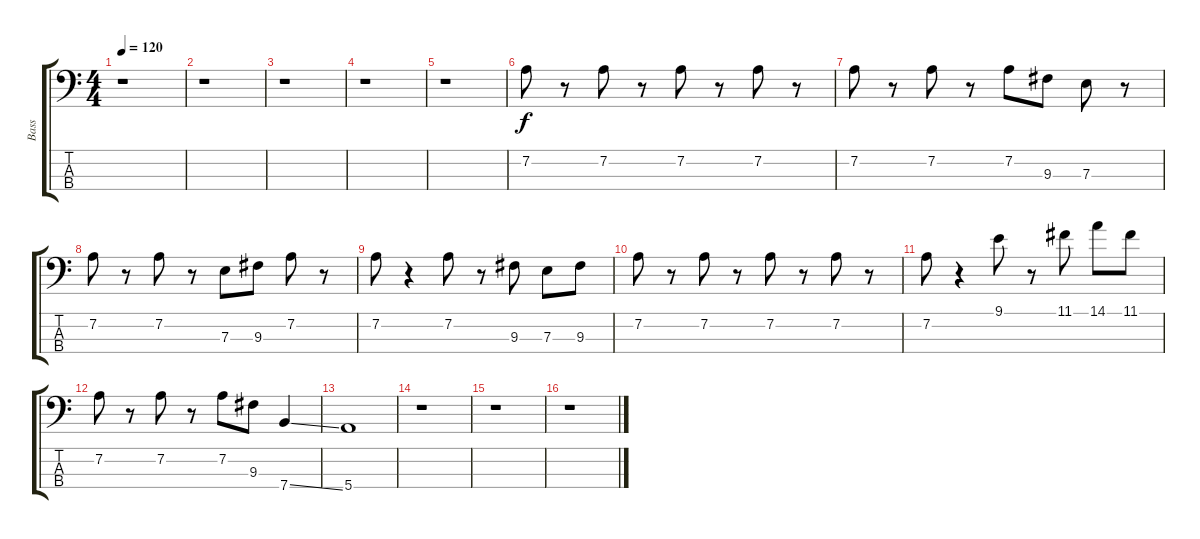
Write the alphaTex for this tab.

\track ("Bass" "Bass") {instrument electricbassfinger}
\staff {score tabs}
\tuning (G2 D2 A1 E1) {hide}
\ts (4 4)
\tempo 120
\clef f4
\ks c
r.1{dy f} |
r.1 |
r.1 |
r.1 |
r.1 |
7.2.8 r.8 7.2.8 r.8 7.2.8 r.8 7.2.8 r.8 |
7.2.8 r.8 7.2.8 r.8 7.2.8 9.3.8 7.3.8 r.8 |
7.2.8 r.8 7.2.8 r.8 7.3.8 9.3.8 7.2.8 r.8 |
7.2.8 r.4 7.2.8 r.8 9.3.8 7.3.8 9.3.8 |
7.2.8 r.8 7.2.8 r.8 7.2.8 r.8 7.2.8 r.8 |
7.2.8 r.4 9.1.8 r.8 11.1.8 14.1.8 11.1.8 |
7.2.8 r.8 7.2.8 r.8 7.2.8 9.3.8 7.4{ss}.4 |
5.4.1 |
r.1 |
r.1 |
r.1
